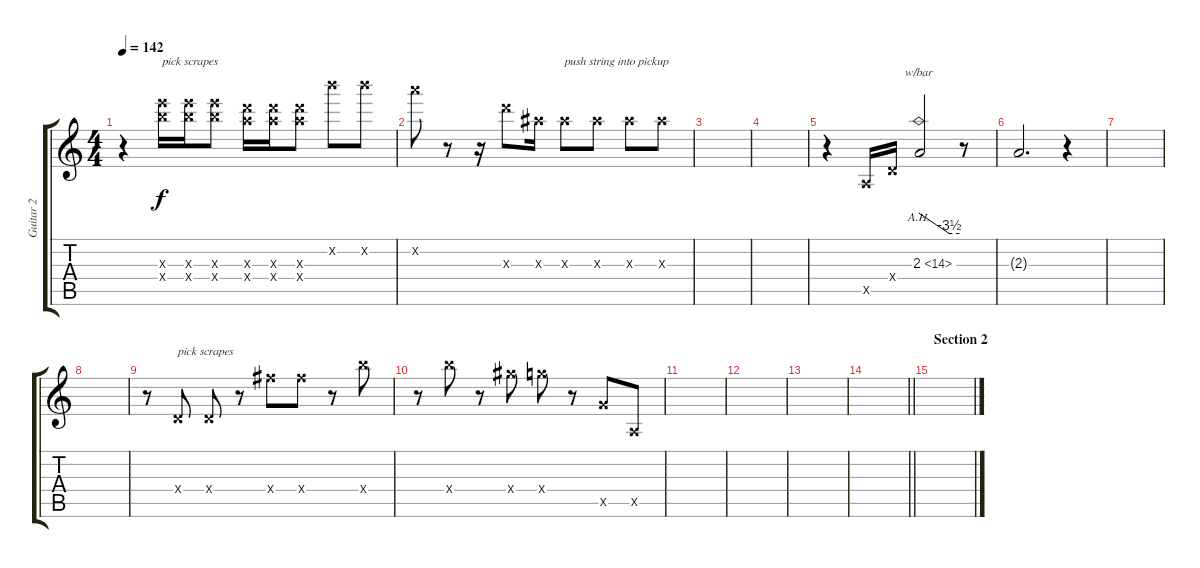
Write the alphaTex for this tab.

\track ("Guitar 2" "Guitar 2") {instrument distortionguitar}
\staff {score tabs}
\tuning (E4 B3 G3 D3 A2 E2) {hide}
\ts (4 4)
\tempo 142
\clef g2
\ks c
r.4{dy f} (21.3{x} 21.4{x}).16{txt "pick scrapes"} (21.3{x} 21.4{x}).16 (21.3{x} 21.4{x}).8 (19.3{x} 19.4{x}).16 (19.3{x} 19.4{x}).16 (19.3{x} 19.4{x}).8 24.2{x}.8 24.2{x}.8 |
22.2{x}.8 r.8 r.16 19.3{x}.8 15.3{x}.16 15.3{x}.8{txt "push string into pickup"} 15.3{x}.8 15.3{x}.8 15.3{x}.8 |
|
|
r.4 0.5{x}.16 0.4{x}.16 2.3{ah 12}.2{tbe (custom default 0 0 45 -14 60 -14)} r.8 |
2.3{t}.2{d} r.4 |
|
|
r.8 0.4{x}.8{txt "pick scrapes"} 0.4{x}.8 r.8 16.4{x}.8 16.4{x}.8 r.8 21.4{x}.8 |
r.8 21.4{x}.8 r.8 18.4{x}.8 17.4{x}.8 r.8 10.5{x}.8 0.5{x}.8 |
|
|
|
\barLineRight lightlight
|
\section ("" "Section 2")
